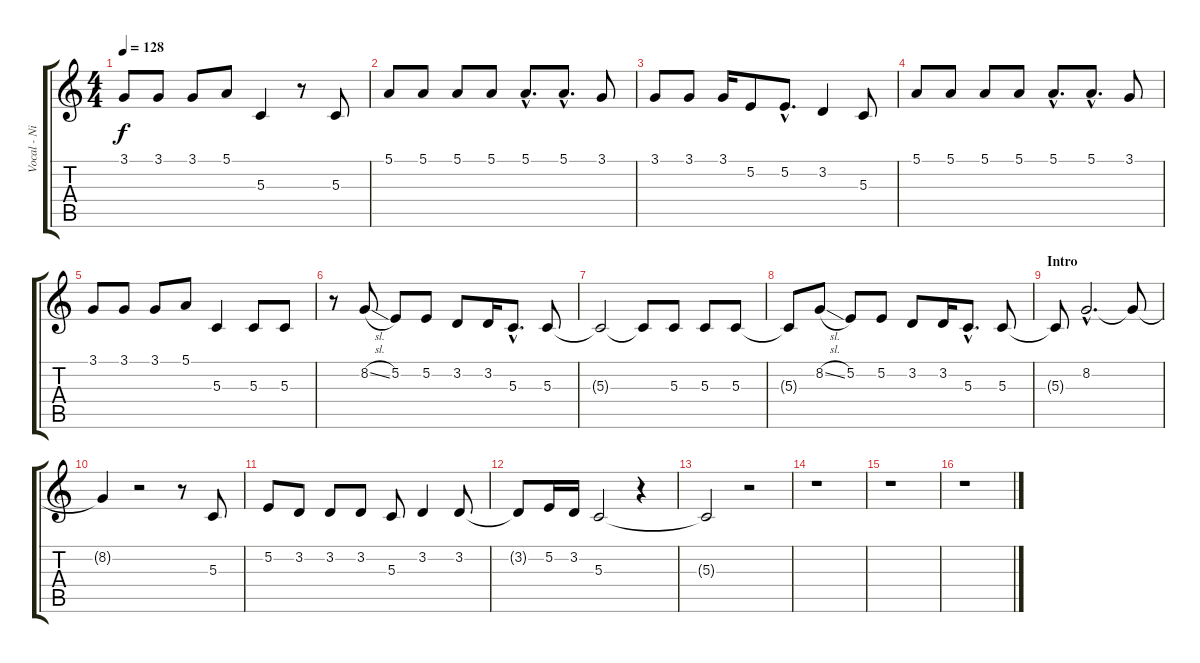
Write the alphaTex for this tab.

\track ("Vocal - Nikola " "Vocal - Ni") {instrument flute}
\staff {score tabs}
\tuning (E4 B3 G3 D3 A2 E2) {hide}
\ts (4 4)
\tempo 128
\clef g2
\ks c
3.1.8{dy f} 3.1.8 3.1.8 5.1.8 5.3.4 r.8 5.3.8 |
5.1.8 5.1.8 5.1.8 5.1.8 5.1{hac}.8{d} 5.1{hac}.8{d} 3.1.8 |
3.1.8 3.1.8 3.1.16 5.2.8 5.2{hac}.8{d} 3.2.4 5.3.8 |
5.1.8 5.1.8 5.1.8 5.1.8 5.1{hac}.8{d} 5.1{hac}.8{d} 3.1.8 |
3.1.8 3.1.8 3.1.8 5.1.8 5.3.4 5.3.8 5.3.8 |
r.8 8.2{sl}.8 5.2.8 5.2.8 3.2.8 3.2.16 5.3{hac}.8{d} 5.3.8 |
5.3{t}.2 5.3{t}.8 5.3.8 5.3.8 5.3.8 |
5.3{t}.8 8.2{sl}.8 5.2.8 5.2.8 3.2.8 3.2.16 5.3{hac}.8{d} 5.3.8 |
\section ("" "Intro")
5.3{t}.8 8.2{hac}.2{d} 8.2{t}.8 |
8.2{t}.4 r.2 r.8 5.3.8 |
5.2.8 3.2.8 3.2.8 3.2.8 5.3.8 3.2.4 3.2.8 |
3.2{t}.8 5.2.16 3.2.16 5.3.2 r.4 |
5.3{t}.2 r.2 |
r.1 |
r.1 |
r.1
